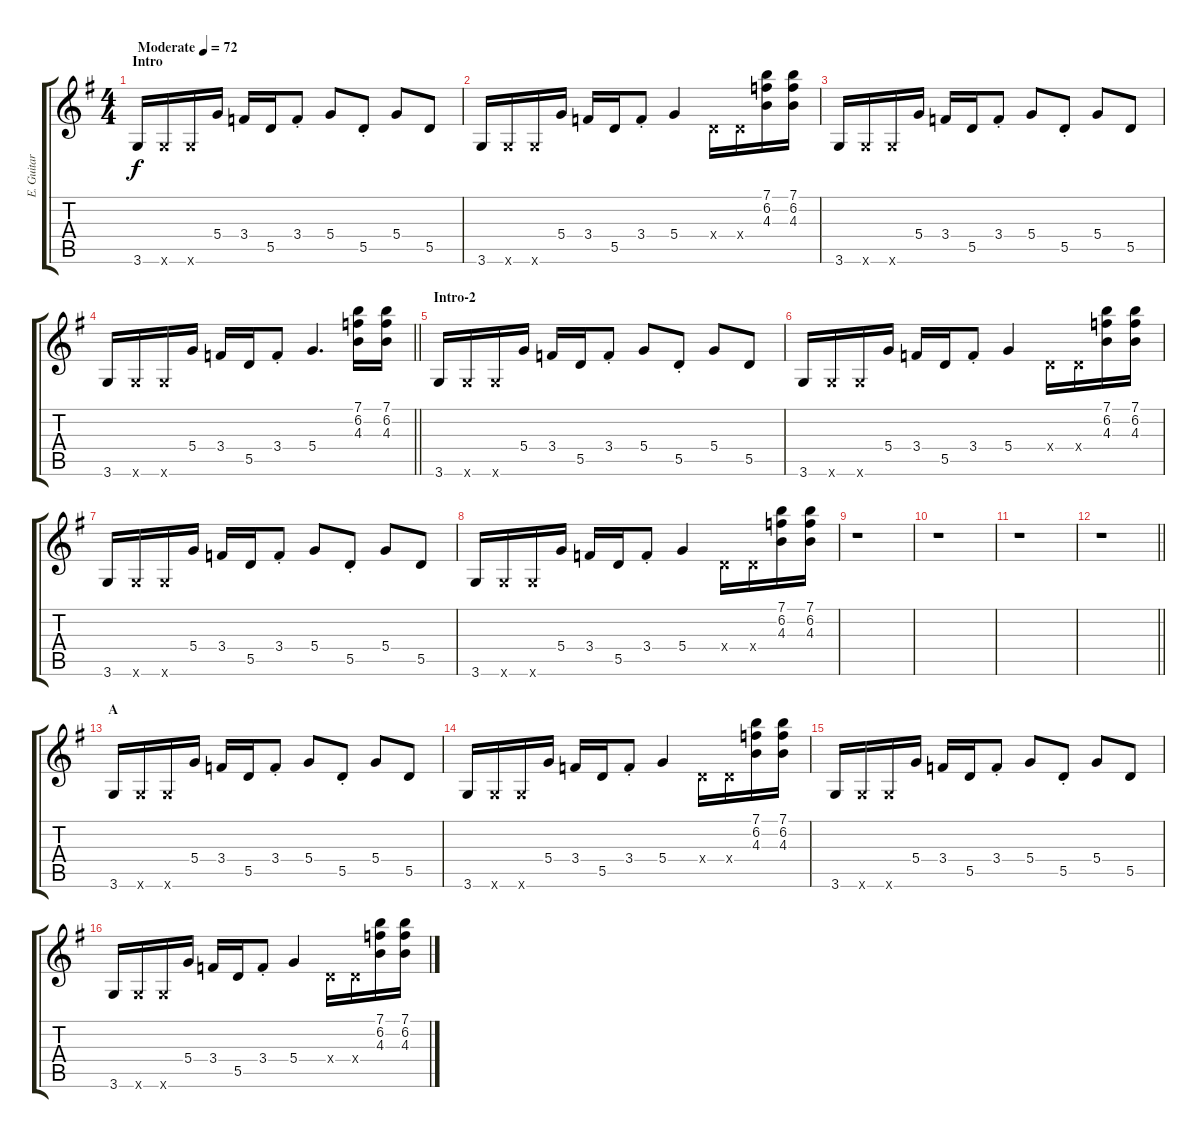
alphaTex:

\track ("E. Guitar I" "E. Guitar ") {instrument overdrivenguitar}
\staff {score tabs}
\tuning (E4 B3 G3 D3 A2 E2) {hide}
\ts (4 4)
\section ("" "Intro")
\tempo (72 "Moderate")
\clef g2
\ks g
3.6.16{dy f instrument overdrivenguitar} 3.6{x}.16 3.6{x}.16 5.4.16 3.4.16 5.5.16 3.4{st}.8 5.4.8 5.5{st}.8 5.4.8 5.5.8 |
3.6.16 3.6{x}.16 3.6{x}.16 5.4.16 3.4.16 5.5.16 3.4{st}.8 5.4.4 0.4{x}.16 0.4{x}.16 (7.1 6.2 4.3).16 (7.1 6.2 4.3).16 |
3.6.16 3.6{x}.16 3.6{x}.16 5.4.16 3.4.16 5.5.16 3.4{st}.8 5.4.8 5.5{st}.8 5.4.8 5.5.8 |
\barLineRight lightlight
3.6.16 3.6{x}.16 3.6{x}.16 5.4.16 3.4.16 5.5.16 3.4{st}.8 5.4.4{d} (7.1 6.2 4.3).16 (7.1 6.2 4.3).16 |
\section ("" "Intro-2")
3.6.16 3.6{x}.16 3.6{x}.16 5.4.16 3.4.16 5.5.16 3.4{st}.8 5.4.8 5.5{st}.8 5.4.8 5.5.8 |
3.6.16 3.6{x}.16 3.6{x}.16 5.4.16 3.4.16 5.5.16 3.4{st}.8 5.4.4 0.4{x}.16 0.4{x}.16 (7.1 6.2 4.3).16 (7.1 6.2 4.3).16 |
3.6.16 3.6{x}.16 3.6{x}.16 5.4.16 3.4.16 5.5.16 3.4{st}.8 5.4.8 5.5{st}.8 5.4.8 5.5.8 |
3.6.16 3.6{x}.16 3.6{x}.16 5.4.16 3.4.16 5.5.16 3.4{st}.8 5.4.4 0.4{x}.16 0.4{x}.16 (7.1 6.2 4.3).16 (7.1 6.2 4.3).16 |
r.1 |
r.1 |
r.1 |
\barLineRight lightlight
r.1 |
\section ("" "A")
3.6.16 3.6{x}.16 3.6{x}.16 5.4.16 3.4.16 5.5.16 3.4{st}.8 5.4.8 5.5{st}.8 5.4.8 5.5.8 |
3.6.16 3.6{x}.16 3.6{x}.16 5.4.16 3.4.16 5.5.16 3.4{st}.8 5.4.4 0.4{x}.16 0.4{x}.16 (7.1 6.2 4.3).16 (7.1 6.2 4.3).16 |
3.6.16 3.6{x}.16 3.6{x}.16 5.4.16 3.4.16 5.5.16 3.4{st}.8 5.4.8 5.5{st}.8 5.4.8 5.5.8 |
3.6.16 3.6{x}.16 3.6{x}.16 5.4.16 3.4.16 5.5.16 3.4{st}.8 5.4.4 0.4{x}.16 0.4{x}.16 (7.1 6.2 4.3).16 (7.1 6.2 4.3).16
